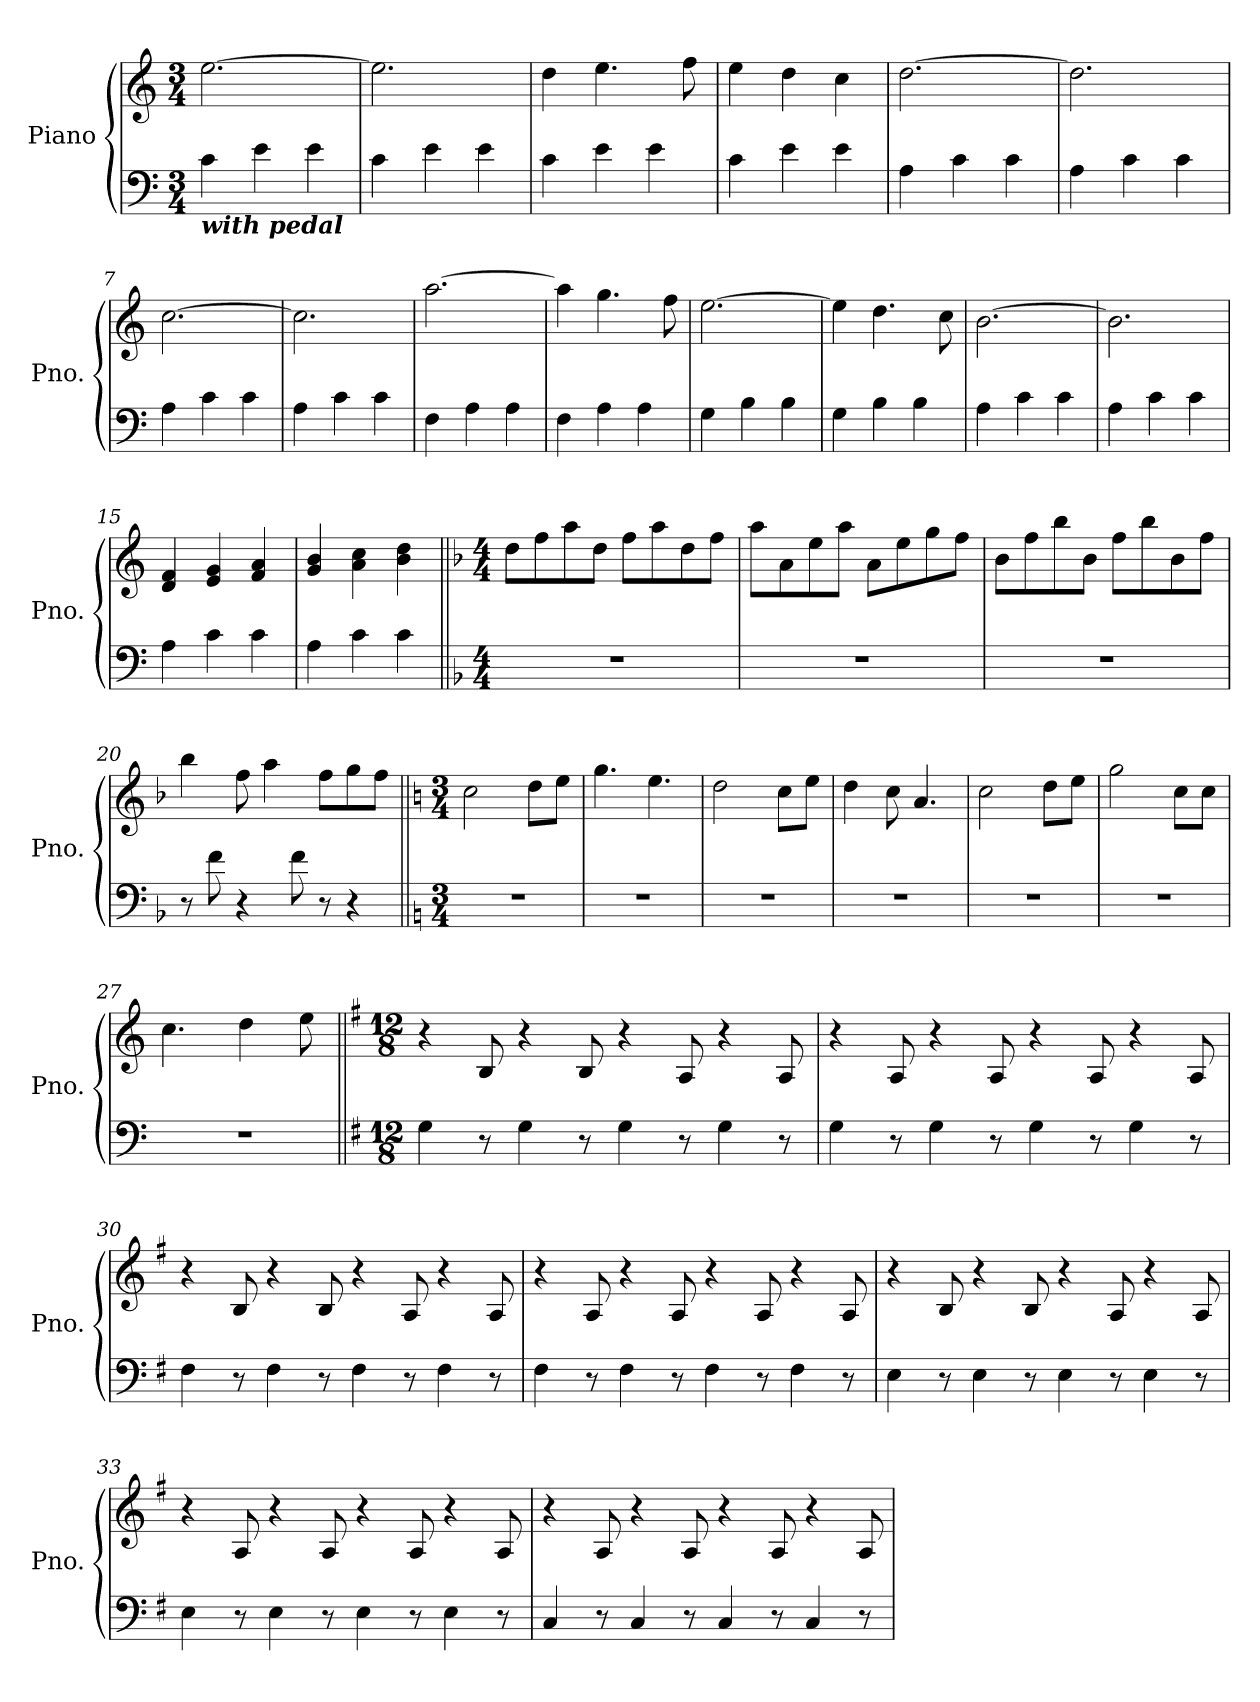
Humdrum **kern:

**kern	**kern
*part1	*part1
*staff2	*staff1
*I"Piano	*
*I'Pno.	*
*clefF4	*clefG2
*k[]	*k[]
*M3/4	*M3/4
*MM160	*MM160
=1	=1
!LO:TX:b:Bi:t=with pedal	!
4c\	[2.ee\
4e\	.
4e\	.
=2	=2
4c\	2.ee\]
4e\	.
4e\	.
=3	=3
4c\	4dd\
4e\	4.ee\
4e\	.
.	8ff\
=4	=4
4c\	4ee\
4e\	4dd\
4e\	4cc\
=5	=5
4A\	[2.dd\
4c\	.
4c\	.
=6	=6
4A\	2.dd\]
4c\	.
4c\	.
=7	=7
4A\	[2.cc\
4c\	.
4c\	.
=8	=8
4A\	2.cc\]
4c\	.
4c\	.
=9	=9
4F\	[2.aa\
4A\	.
4A\	.
!!LO:LB:g=z
=10	=10
4F\	4aa\]
4A\	4.gg\
4A\	.
.	8ff\
=11	=11
4G\	[2.ee\
4B\	.
4B\	.
=12	=12
4G\	4ee\]
4B\	4.dd\
4B\	.
.	8cc\
=13	=13
4A\	[2.b\
4c\	.
4c\	.
=14	=14
4A\	2.b\]
4c\	.
4c\	.
=15	=15
4A\	4d/ 4f/
4c\	4e/ 4g/
4c\	4f/ 4a/
=16	=16
4A\	4g/ 4b/
4c\	4a\ 4cc\
4c\	4b\ 4dd\
=17||	=17||
*k[b-]	*k[b-]
*M4/4	*M4/4
*	*MM120
1r	8dd\L
.	8ff\
.	8aa\
.	8dd\J
.	8ff\L
.	8aa\
.	8dd\
.	8ff\J
!!LO:LB:g=z
=18	=18
1r	8aa\L
.	8a\
.	8ee\
.	8aa\J
.	8a\L
.	8ee\
.	8gg\
.	8ff\J
=19	=19
1r	8b-\L
.	8ff\
.	8bb-\
.	8b-\J
.	8ff\L
.	8bb-\
.	8b-\
.	8ff\J
=20	=20
8r	4bb-\
8f\	.
4r	8ff\
.	4aa\
8f\	.
8r	8ff\L
4r	8gg\
.	8ff\J
=21||	=21||
*k[]	*k[]
*M3/4	*M3/4
2.r	2cc\
.	8dd\L
.	8ee\J
=22	=22
2.r	4.gg\
.	4.ee\
=23	=23
2.r	2dd\
.	8cc\L
.	8ee\J
=24	=24
2.r	4dd\
.	8cc\
.	4.a/
!!LO:LB:g=z
=25	=25
2.r	2cc\
.	8dd\L
.	8ee\J
=26	=26
2.r	2gg\
.	8cc\L
.	8cc\J
=27	=27
2.r	4.cc\
.	4dd\
.	8ee\
=28||	=28||
*k[f#]	*k[f#]
*M12/8	*M12/8
*	*MM140
4G\	4r
8r	8B/
4G\	4r
8r	8B/
4G\	4r
8r	8A/
4G\	4r
8r	8A/
=29	=29
4G\	4r
8r	8A/
4G\	4r
8r	8A/
4G\	4r
8r	8A/
4G\	4r
8r	8A/
!!LO:LB:g=z
=30	=30
4F#\	4r
8r	8B/
4F#\	4r
8r	8B/
4F#\	4r
8r	8A/
4F#\	4r
8r	8A/
=31	=31
4F#\	4r
8r	8A/
4F#\	4r
8r	8A/
4F#\	4r
8r	8A/
4F#\	4r
8r	8A/
=32	=32
4E\	4r
8r	8B/
4E\	4r
8r	8B/
4E\	4r
8r	8A/
4E\	4r
8r	8A/
=33	=33
4E\	4r
8r	8A/
4E\	4r
8r	8A/
4E\	4r
8r	8A/
4E\	4r
8r	8A/
!!LO:PB:g=z
=34	=34
4C/	4r
8r	8A/
4C/	4r
8r	8A/
4C/	4r
8r	8A/
4C/	4r
8r	8A/
=	=
*-	*-
